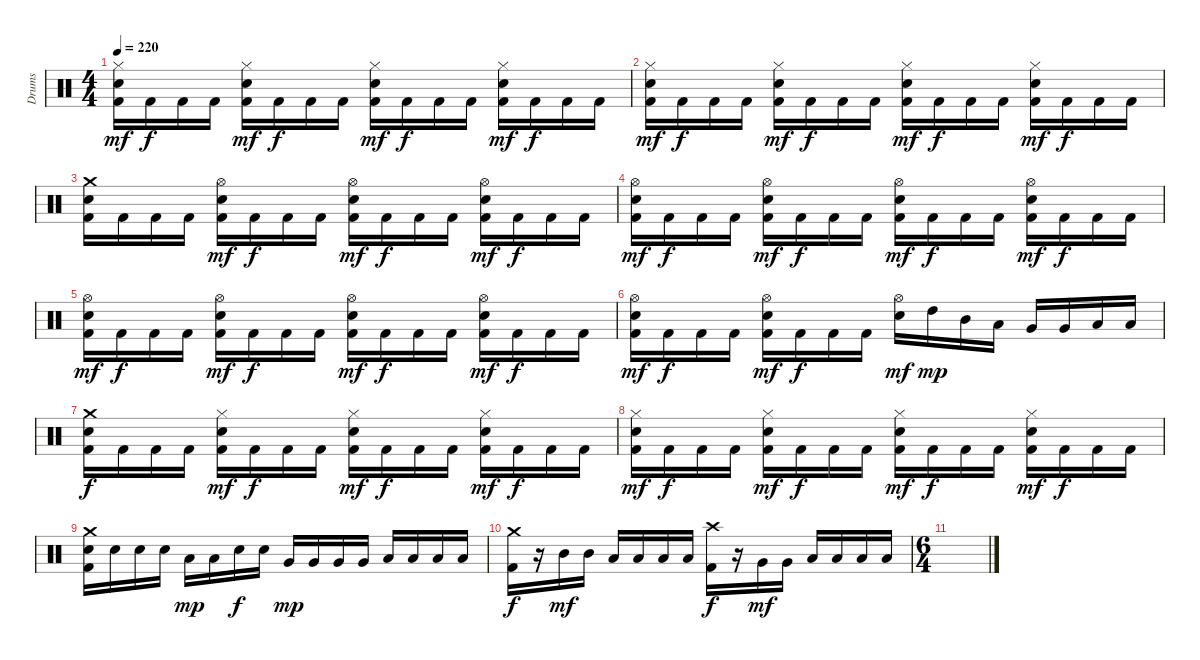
\track ("Drums" "Drums") {instrument percussion}
\staff {score}
\articulation defaults
\ts (4 4)
\tempo 220
\clef neutral
\ks c
("Hi-Hat (closed)" "Electric Snare (hit)" "Kick (hit) 2").16{dy mf} "Kick (hit) 2".16{dy f} "Kick (hit) 2".16 "Kick (hit) 2".16 ("Hi-Hat (closed)" "Electric Snare (hit)" "Kick (hit) 2").16{dy mf} "Kick (hit) 2".16{dy f} "Kick (hit) 2".16 "Kick (hit) 2".16 ("Hi-Hat (closed)" "Electric Snare (hit)" "Kick (hit) 2").16{dy mf} "Kick (hit) 2".16{dy f} "Kick (hit) 2".16 "Kick (hit) 2".16 ("Hi-Hat (closed)" "Electric Snare (hit)" "Kick (hit) 2").16{dy mf} "Kick (hit) 2".16{dy f} "Kick (hit) 2".16 "Kick (hit) 2".16 |
("Hi-Hat (closed)" "Electric Snare (hit)" "Kick (hit) 2").16{dy mf} "Kick (hit) 2".16{dy f} "Kick (hit) 2".16 "Kick (hit) 2".16 ("Hi-Hat (closed)" "Electric Snare (hit)" "Kick (hit) 2").16{dy mf} "Kick (hit) 2".16{dy f} "Kick (hit) 2".16 "Kick (hit) 2".16 ("Hi-Hat (closed)" "Electric Snare (hit)" "Kick (hit) 2").16{dy mf} "Kick (hit) 2".16{dy f} "Kick (hit) 2".16 "Kick (hit) 2".16 ("Hi-Hat (closed)" "Electric Snare (hit)" "Kick (hit) 2").16{dy mf} "Kick (hit) 2".16{dy f} "Kick (hit) 2".16 "Kick (hit) 2".16 |
("Crash medium (hit)" "Electric Snare (hit)" "Kick (hit) 2").16 "Kick (hit) 2".16 "Kick (hit) 2".16 "Kick (hit) 2".16 ("Hi-Hat (open)" "Electric Snare (hit)" "Kick (hit) 2").16{dy mf} "Kick (hit) 2".16{dy f} "Kick (hit) 2".16 "Kick (hit) 2".16 ("Hi-Hat (open)" "Electric Snare (hit)" "Kick (hit) 2").16{dy mf} "Kick (hit) 2".16{dy f} "Kick (hit) 2".16 "Kick (hit) 2".16 ("Hi-Hat (open)" "Electric Snare (hit)" "Kick (hit) 2").16{dy mf} "Kick (hit) 2".16{dy f} "Kick (hit) 2".16 "Kick (hit) 2".16 |
("Hi-Hat (open)" "Electric Snare (hit)" "Kick (hit) 2").16{dy mf} "Kick (hit) 2".16{dy f} "Kick (hit) 2".16 "Kick (hit) 2".16 ("Hi-Hat (open)" "Electric Snare (hit)" "Kick (hit) 2").16{dy mf} "Kick (hit) 2".16{dy f} "Kick (hit) 2".16 "Kick (hit) 2".16 ("Hi-Hat (open)" "Electric Snare (hit)" "Kick (hit) 2").16{dy mf} "Kick (hit) 2".16{dy f} "Kick (hit) 2".16 "Kick (hit) 2".16 ("Hi-Hat (open)" "Electric Snare (hit)" "Kick (hit) 2").16{dy mf} "Kick (hit) 2".16{dy f} "Kick (hit) 2".16 "Kick (hit) 2".16 |
("Hi-Hat (open)" "Electric Snare (hit)" "Kick (hit) 2").16{dy mf} "Kick (hit) 2".16{dy f} "Kick (hit) 2".16 "Kick (hit) 2".16 ("Hi-Hat (open)" "Electric Snare (hit)" "Kick (hit) 2").16{dy mf} "Kick (hit) 2".16{dy f} "Kick (hit) 2".16 "Kick (hit) 2".16 ("Hi-Hat (open)" "Electric Snare (hit)" "Kick (hit) 2").16{dy mf} "Kick (hit) 2".16{dy f} "Kick (hit) 2".16 "Kick (hit) 2".16 ("Hi-Hat (open)" "Electric Snare (hit)" "Kick (hit) 2").16{dy mf} "Kick (hit) 2".16{dy f} "Kick (hit) 2".16 "Kick (hit) 2".16 |
("Hi-Hat (open)" "Electric Snare (hit)" "Kick (hit) 2").16{dy mf} "Kick (hit) 2".16{dy f} "Kick (hit) 2".16 "Kick (hit) 2".16 ("Hi-Hat (open)" "Electric Snare (hit)" "Kick (hit) 2").16{dy mf} "Kick (hit) 2".16{dy f} "Kick (hit) 2".16 "Kick (hit) 2".16 ("Hi-Hat (open)" "Electric Snare (hit)").16{dy mf} "High Tom (hit)".16{dy mp} "Mid Tom (hit)".16 "Low Tom (hit)".16 "Very Low Tom (hit)".16 "Very Low Tom (hit)".16 "Low Floor Tom (hit)".16 "Low Floor Tom (hit)".16 |
("Crash medium (hit)" "Electric Snare (hit)" "Kick (hit) 2").16{dy f} "Kick (hit) 2".16 "Kick (hit) 2".16 "Kick (hit) 2".16 ("Hi-Hat (closed)" "Electric Snare (hit)" "Kick (hit) 2").16{dy mf} "Kick (hit) 2".16{dy f} "Kick (hit) 2".16 "Kick (hit) 2".16 ("Hi-Hat (closed)" "Electric Snare (hit)" "Kick (hit) 2").16{dy mf} "Kick (hit) 2".16{dy f} "Kick (hit) 2".16 "Kick (hit) 2".16 ("Hi-Hat (closed)" "Electric Snare (hit)" "Kick (hit) 2").16{dy mf} "Kick (hit) 2".16{dy f} "Kick (hit) 2".16 "Kick (hit) 2".16 |
("Hi-Hat (closed)" "Electric Snare (hit)" "Kick (hit) 2").16{dy mf} "Kick (hit) 2".16{dy f} "Kick (hit) 2".16 "Kick (hit) 2".16 ("Hi-Hat (closed)" "Electric Snare (hit)" "Kick (hit) 2").16{dy mf} "Kick (hit) 2".16{dy f} "Kick (hit) 2".16 "Kick (hit) 2".16 ("Hi-Hat (closed)" "Electric Snare (hit)" "Kick (hit) 2").16{dy mf} "Kick (hit) 2".16{dy f} "Kick (hit) 2".16 "Kick (hit) 2".16 ("Hi-Hat (closed)" "Electric Snare (hit)" "Kick (hit) 2").16{dy mf} "Kick (hit) 2".16{dy f} "Kick (hit) 2".16 "Kick (hit) 2".16 |
("Crash medium (hit)" "Electric Snare (hit)" "Kick (hit) 2").16 "Electric Snare (hit)".16 "Electric Snare (hit)".16 "Electric Snare (hit)".16 "Low Tom (hit)".16{dy mp} "Low Tom (hit)".16 "Electric Snare (hit)".16{dy f} "Electric Snare (hit)".16 "Very Low Tom (hit)".16{dy mp} "Very Low Tom (hit)".16 "Very Low Tom (hit)".16 "Very Low Tom (hit)".16 "Low Floor Tom (hit)".16 "Low Floor Tom (hit)".16 "Low Floor Tom (hit)".16 "Low Floor Tom (hit)".16 |
("Crash medium (hit)" "Kick (hit) 2").16{dy f} r.16 "Mid Tom (hit)".16{dy mf} "Mid Tom (hit)".16 "Low Tom (hit)".16 "Low Tom (hit)".16 "Low Tom (hit)".16 "Low Tom (hit)".16 ("Crash high (hit)" "Kick (hit) 2").16{dy f} r.16 "Very Low Tom (hit)".16{dy mf} "Very Low Tom (hit)".16 "Low Floor Tom (hit)".16 "Low Floor Tom (hit)".16 "Low Floor Tom (hit)".16 "Low Floor Tom (hit)".16 |
\ts (6 4)
